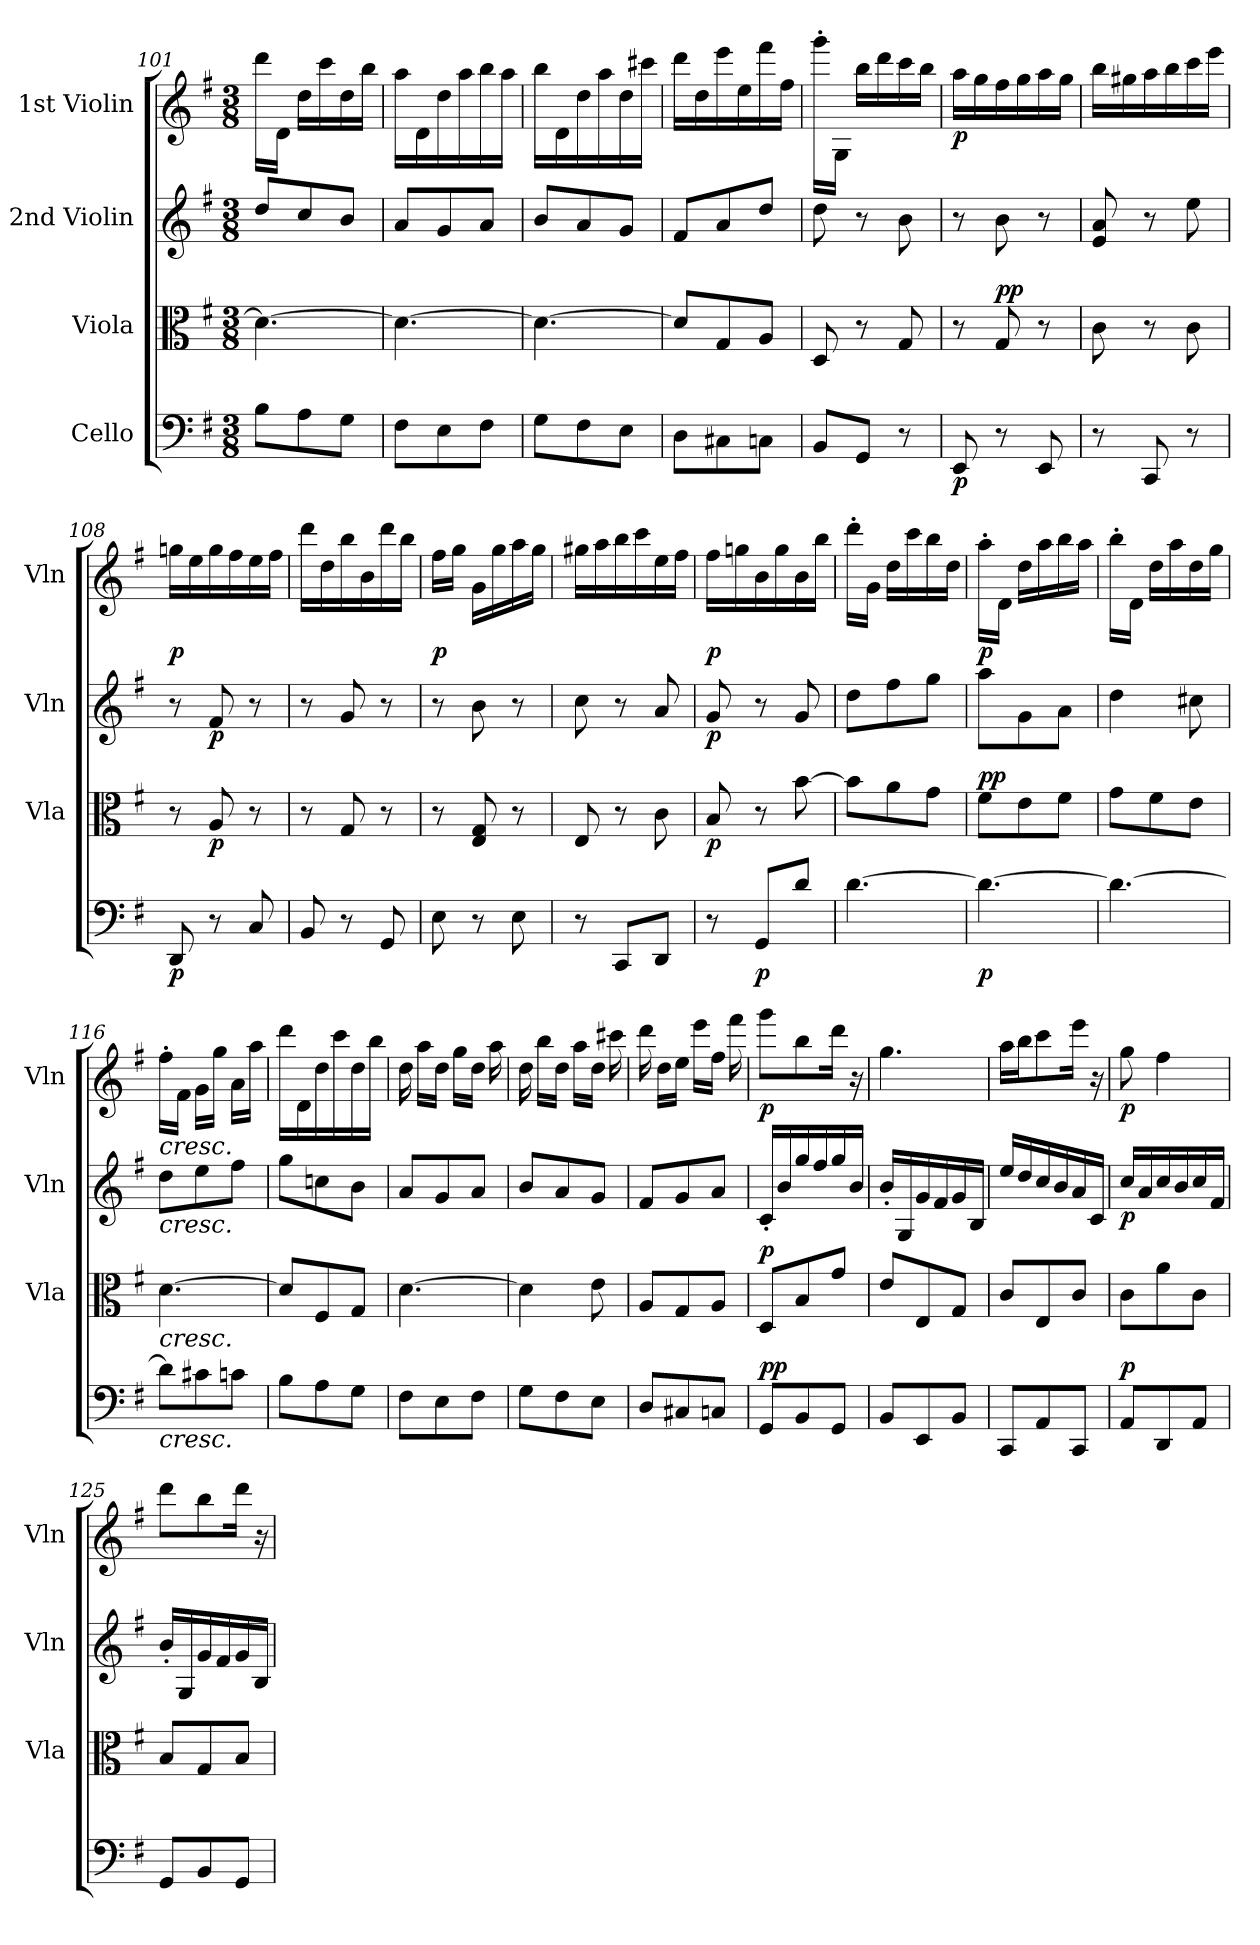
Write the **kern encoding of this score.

**kern	**dynam	**kern	**dynam	**kern	**dynam	**kern	**dynam
*part4	*part4	*part3	*part3	*part2	*part2	*part1	*part1
*staff4	*staff4	*staff3	*staff3	*staff2	*staff2	*staff1	*staff1
*I"Cello	*	*I"Viola	*	*I"2nd Violin	*	*I"1st Violin	*
*	*	*I'Vla	*	*I'Vln	*	*I'Vln	*
!!LO:LB:g=z
*clefF4	*	*clefC3	*	*clefG2	*	*clefG2	*
*k[f#]	*	*k[f#]	*	*k[f#]	*	*k[f#]	*
*G:	*	*G:	*	*G:	*	*G:	*
*M3/8	*	*M3/8	*	*M3/8	*	*M3/8	*
=101	=101	=101	=101	=101	=101	=101	=101
8B\L	.	4.d\_	.	8dd/L	.	16ddd\LL	.
.	.	.	.	.	.	16d\JJ	.
8A\	.	.	.	8cc/	.	16dd\LL	.
.	.	.	.	.	.	16ccc\	.
8G\J	.	.	.	8b/J	.	16dd\	.
.	.	.	.	.	.	16bb\JJ	.
!!LO:LB:g=z
=102	=102	=102	=102	=102	=102	=102	=102
8F#\L	.	4.d\_	.	8a/L	.	16aa\LL	.
.	.	.	.	.	.	16d\	.
8E\	.	.	.	8g/	.	16dd\	.
.	.	.	.	.	.	16aa\	.
8F#\J	.	.	.	8a/J	.	16bb\	.
.	.	.	.	.	.	16aa\JJ	.
=103	=103	=103	=103	=103	=103	=103	=103
8G\L	.	4.d\_	.	8b/L	.	16bb\LL	.
.	.	.	.	.	.	16d\	.
8F#\	.	.	.	8a/	.	16dd\	.
.	.	.	.	.	.	16aa\	.
8E\J	.	.	.	8g/J	.	16dd\	.
.	.	.	.	.	.	16ccc#X\JJ	.
=104	=104	=104	=104	=104	=104	=104	=104
8D\L	.	8d/L]	.	8f#/L	.	16ddd\LL	.
.	.	.	.	.	.	16dd\	.
8C#X\	.	8G/	.	8a/	.	16eee\	.
.	.	.	.	.	.	16ee\	.
8Cn\J	.	8A/J	.	8dd/J	.	16fff#\	.
.	.	.	.	.	.	16ff#\JJ	.
=105	=105	=105	=105	=105	=105	=105	=105
8BB/L	.	8D/	.	8dd\	.	16ggg'\LL	.
.	.	.	.	.	.	16G\JJ	.
8GG/J	.	8r	.	8r	.	16bb\LL	.
.	.	.	.	.	.	16ddd\	.
8r	.	8G/	.	8b\	.	16ccc\	.
.	.	.	.	.	.	16bb\JJ	.
=106	=106	=106	=106	=106	=106	=106	=106
!	!LO:DY:b	!	!	!	!	!	!LO:DY:b
8EE/	p	8r	.	8r	.	16aa\LL	p
.	.	.	.	.	.	16gg\	.
!	!	!	!LO:DY:a	!	!	!	!
!	!	!	!LO:DY:n=1:b	!	!	!	!
8r	.	8G/	p p	8b\	.	16ff#\	.
.	.	.	.	.	.	16gg\	.
8EE/	.	8r	.	8r	.	16aa\	.
.	.	.	.	.	.	16gg\JJ	.
=107	=107	=107	=107	=107	=107	=107	=107
8r	.	8c\	.	8e/ 8a/	.	16bb\LL	.
.	.	.	.	.	.	16gg#X\	.
8CC/	.	8r	.	8r	.	16aa\	.
.	.	.	.	.	.	16bb\	.
8r	.	8c\	.	8ee\	.	16ccc\	.
.	.	.	.	.	.	16eee\JJ	.
=108	=108	=108	=108	=108	=108	=108	=108
!	!LO:DY:b	!	!	!	!	!	!LO:DY:b
8DD/	p	8r	.	8r	.	16ggn\LL	p
.	.	.	.	.	.	16ee\	.
!	!	!	!LO:DY:b	!	!LO:DY:b	!	!
8r	.	8A/	p	8f#/	p	16gg\	.
.	.	.	.	.	.	16ff#\	.
8C/	.	8r	.	8r	.	16ee\	.
.	.	.	.	.	.	16ff#\JJ	.
!!LO:PB:g=z
=109	=109	=109	=109	=109	=109	=109	=109
8BB/	.	8r	.	8r	.	16ddd\LL	.
.	.	.	.	.	.	16dd\	.
8r	.	8G/	.	8g/	.	16bb\	.
.	.	.	.	.	.	16b\	.
8GG/	.	8r	.	8r	.	16ddd\	.
.	.	.	.	.	.	16bb\JJ	.
!!LO:LB:g=z
=110	=110	=110	=110	=110	=110	=110	=110
!	!	!	!	!	!	!	!LO:DY:b
8E\	.	8r	.	8r	.	16ff#\LL	p
.	.	.	.	.	.	16gg\JJ	.
8r	.	8E/ 8G/	.	8b\	.	16g\LL	.
.	.	.	.	.	.	16gg\	.
8E\	.	8r	.	8r	.	16aa\	.
.	.	.	.	.	.	16gg\JJ	.
=111	=111	=111	=111	=111	=111	=111	=111
8r	.	8E/	.	8cc\	.	16gg#X\LL	.
.	.	.	.	.	.	16aa\	.
8CC/L	.	8r	.	8r	.	16bb\	.
.	.	.	.	.	.	16ccc\	.
8DD/J	.	8c\	.	8a/	.	16ee\	.
.	.	.	.	.	.	16ff#\JJ	.
=112	=112	=112	=112	=112	=112	=112	=112
!	!	!	!LO:DY:b	!	!LO:DY:b	!	!LO:DY:b
8r	.	8B/	p	8g/	p	16ff#\LL	p
.	.	.	.	.	.	16ggn\	.
!	!LO:DY:b	!	!	!	!	!	!
8GG/L	p	8r	.	8r	.	16b\	.
.	.	.	.	.	.	16gg\	.
8d/J	.	[8b\	.	8g/	.	16b\	.
.	.	.	.	.	.	16bb\JJ	.
=113	=113	=113	=113	=113	=113	=113	=113
[4.d\	.	8b\L]	.	8dd\L	.	16ddd'\LL	.
.	.	.	.	.	.	16g\JJ	.
.	.	8a\	.	8ff#\	.	16dd\LL	.
.	.	.	.	.	.	16ccc\	.
.	.	8g\J	.	8gg\J	.	16bb\	.
.	.	.	.	.	.	16dd\JJ	.
=114	=114	=114	=114	=114	=114	=114	=114
!	!LO:DY:b	!	!LO:DY:b	!	!	!	!
!	!	!	!LO:DY:n=1:a	!	!	!	!LO:DY:b
4.d\_	p	8f#\L	p p	8aa\L	.	16aa'\LL	p
.	.	.	.	.	.	16d\JJ	.
.	.	8e\	.	8g\	.	16dd\LL	.
.	.	.	.	.	.	16aa\	.
.	.	8f#\J	.	8a\J	.	16bb\	.
.	.	.	.	.	.	16aa\JJ	.
=115	=115	=115	=115	=115	=115	=115	=115
4.d\_	.	8g\L	.	4dd\	.	16bb'\LL	.
.	.	.	.	.	.	16d\JJ	.
.	.	8f#\	.	.	.	16dd\LL	.
.	.	.	.	.	.	16aa\	.
.	.	8e\J	.	8cc#X\	.	16dd\	.
.	.	.	.	.	.	16gg\JJ	.
=116	=116	=116	=116	=116	=116	=116	=116
!	!	!	!	!	!	!LO:TX:b:i:t=cresc.	!
!	!	!	!	!LO:TX:b:i:t=cresc.	!	!	!
!	!	!LO:TX:b:i:t=cresc.	!	!	!	!	!
!LO:TX:b:i:t=cresc.	!	!	!	!	!	!	!
8d\L]	.	[4.d\	.	8dd\L	.	16ff#'\LL	.
.	.	.	.	.	.	16f#\JJ	.
8c#X\	.	.	.	8ee\	.	16g\LL	.
.	.	.	.	.	.	16gg\JJ	.
8cn\J	.	.	.	8ff#\J	.	16a\LL	.
.	.	.	.	.	.	16aa\JJ	.
!!LO:LB:g=z
=117	=117	=117	=117	=117	=117	=117	=117
8B\L	.	8d/L]	.	8gg\L	.	16ddd\LL	.
.	.	.	.	.	.	16d\	.
8A\	.	8F#/	.	8ccn\	.	16dd\	.
.	.	.	.	.	.	16ccc\	.
8G\J	.	8G/J	.	8b\J	.	16dd\	.
.	.	.	.	.	.	16bb\JJ	.
!!LO:PB:g=z
=118	=118	=118	=118	=118	=118	=118	=118
8F#\L	.	[4.d\	.	8a/L	.	16dd\	.
.	.	.	.	.	.	16aa\LL	.
8E\	.	.	.	8g/	.	16dd\JJ	.
.	.	.	.	.	.	16gg\LL	.
8F#\J	.	.	.	8a/J	.	16dd\JJ	.
.	.	.	.	.	.	16aa\	.
=119	=119	=119	=119	=119	=119	=119	=119
8G\L	.	4d\]	.	8b/L	.	16dd\	.
.	.	.	.	.	.	16bb\LL	.
8F#\	.	.	.	8a/	.	16dd\JJ	.
.	.	.	.	.	.	16aa\LL	.
8E\J	.	8e\	.	8g/J	.	16dd\JJ	.
.	.	.	.	.	.	16ccc#X\	.
=120	=120	=120	=120	=120	=120	=120	=120
8D/L	.	8A/L	.	8f#/L	.	16ddd\	.
.	.	.	.	.	.	16dd\LL	.
8C#X/	.	8G/	.	8g/	.	16ee\JJ	.
.	.	.	.	.	.	16eee\LL	.
8Cn/J	.	8A/J	.	8a/J	.	16ff#\JJ	.
.	.	.	.	.	.	16fff#\	.
=121	=121	=121	=121	=121	=121	=121	=121
!	!LO:DY:b	!	!	!	!	!	!
!	!LO:DY:n=1:a	!	!LO:DY:a	!	!	!	!LO:DY:b
8GG/L	p p	8D/L	p	16c'/LL	.	8ggg\L	p
.	.	.	.	16b/	.	.	.
8BB/	.	8B/	.	16gg/	.	8bb\	.
.	.	.	.	16ff#/	.	.	.
8GG/J	.	8g/J	.	16gg/	.	16ddd\Jk	.
.	.	.	.	16b/JJ	.	16r	.
=122	=122	=122	=122	=122	=122	=122	=122
8BB/L	.	8e/L	.	16b'/LL	.	4.gg\	.
.	.	.	.	16G/	.	.	.
8EE/	.	8E/	.	16g/	.	.	.
.	.	.	.	16f#/	.	.	.
8BB/J	.	8G/J	.	16g/	.	.	.
.	.	.	.	16B/JJ	.	.	.
=123	=123	=123	=123	=123	=123	=123	=123
8CC/L	.	8c/L	.	16ee/LL	.	16aa\LL	.
.	.	.	.	16dd/	.	16bb\J	.
8AA/	.	8E/	.	16cc/	.	8ccc\	.
.	.	.	.	16b/	.	.	.
8CC/J	.	8c/J	.	16a/	.	16eee\Jk	.
.	.	.	.	16c/JJ	.	16r	.
=124	=124	=124	=124	=124	=124	=124	=124
!	!LO:DY:a	!	!	!	!LO:DY:b	!	!LO:DY:b
8AA/L	p	8c\L	.	16cc/LL	p	8gg\	p
.	.	.	.	16a/	.	.	.
8DD/	.	8a\	.	16cc/	.	4ff#\	.
.	.	.	.	16b/	.	.	.
8AA/J	.	8c\J	.	16cc/	.	.	.
.	.	.	.	16f#/JJ	.	.	.
!!LO:LB:g=z
=125	=125	=125	=125	=125	=125	=125	=125
8GG/L	.	8B/L	.	16b'/LL	.	8ddd\L	.
.	.	.	.	16G/	.	.	.
8BB/	.	8G/	.	16g/	.	8bb\	.
.	.	.	.	16f#/	.	.	.
8GG/J	.	8B/J	.	16g/	.	16ddd\Jk	.
.	.	.	.	16B/JJ	.	16r	.
=	=	=	=	=	=	=	=
*-	*-	*-	*-	*-	*-	*-	*-
